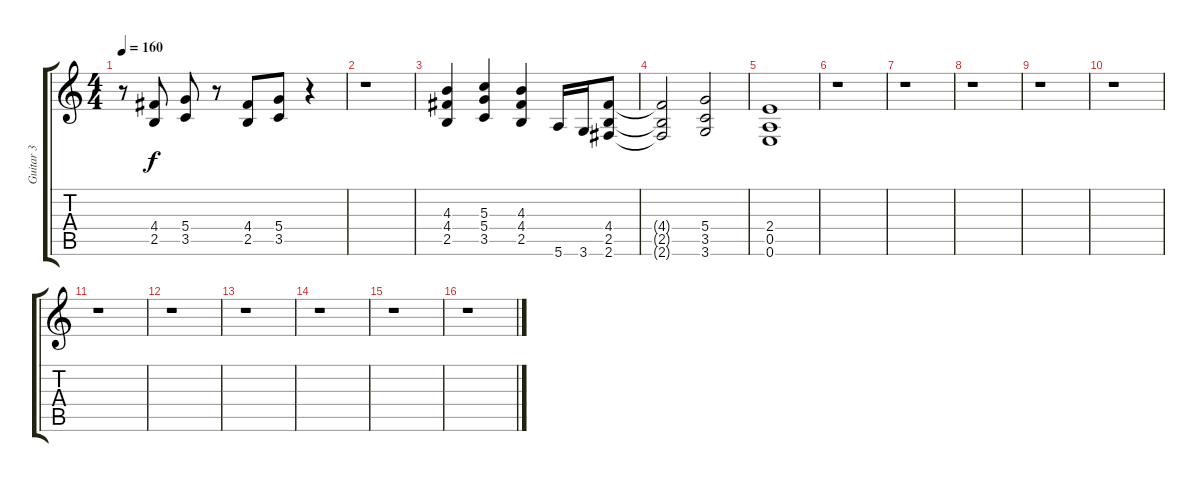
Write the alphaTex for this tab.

\track ("Guitar 3" "Guitar 3") {instrument overdrivenguitar}
\staff {score tabs}
\tuning (E4 B3 G3 D3 A2 E2) {hide}
\ts (4 4)
\tempo 160
\clef g2
\ks c
r.8{dy f instrument overdrivenguitar} (4.4 2.5).8 (5.4 3.5).8 r.8 (4.4 2.5).8 (5.4 3.5).8 r.4 |
r.1 |
(4.3 4.4 2.5).4 (5.3 5.4 3.5).4 (4.3 4.4 2.5).4 5.6.16 3.6.16 (4.4 2.5 2.6).8 |
(4.4{t} 2.5{t} 2.6{t}).2 (5.4 3.5 3.6).2 |
(2.4 0.5 0.6).1 |
r.1 |
r.1 |
r.1 |
r.1 |
r.1 |
r.1 |
r.1 |
r.1 |
r.1 |
r.1 |
r.1
